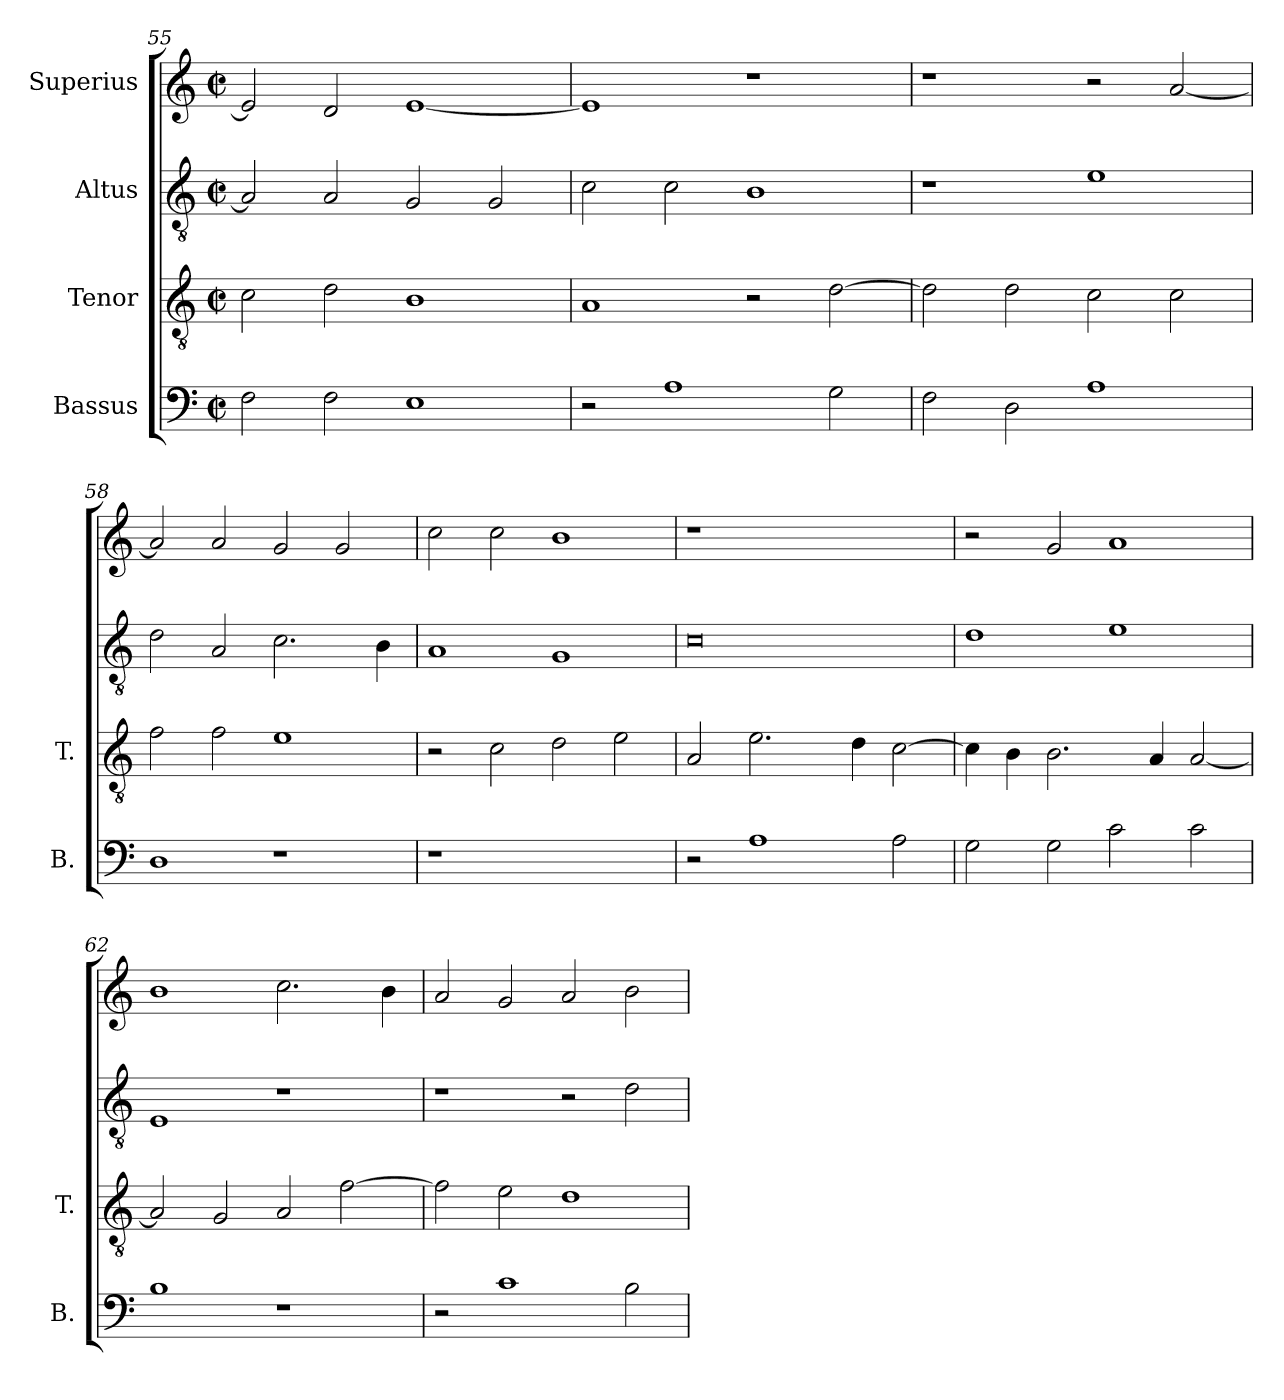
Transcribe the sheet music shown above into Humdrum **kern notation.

**kern	**kern	**kern	**kern
*part4	*part3	*part2	*part1
*staff4	*staff3	*staff2	*staff1
*I"Bassus	*I"Tenor	*I"Altus	*I"Superius
*I'B.	*I'T.	*	*
*clefF4	*clefGv2	*clefGv2	*clefG2
*	*ITrd7c12	*ITrd7c12	*
*k[]	*k[]	*k[]	*k[]
*C:	*C:	*C:	*C:
*M2/2	*M2/2	*M2/2	*M2/2
*met(c|)	*met(c|)	*met(c|)	*met(c|)
=55	=55	=55	=55
2Fi\	2Ci\	2AAi/]	2ei/]
2Fi\	2Di\	2AAi/	2di/
1Ei	1BBi	2GGi/	[<1ei
.	.	2GGi/	.
=56	=56	=56	=56
2r	1AAi	2Ci\	1ei]
1Ai	.	2Ci\	.
.	2r	1BBi	1r
2Gi\	[>2Di\	.	.
!!LO:PB:g=z
=57	=57	=57	=57
2Fi\	2Di\]	1r	1r
2Di\	2Di\	.	.
1Ai	2Ci\	1Ei	2r
.	2Ci\	.	[<2ai/
=58	=58	=58	=58
1Di	2Fi\	2Di\	2ai/]
.	2Fi\	2AAi/	2ai/
1r	1Ei	2.Ci\	2gi/
.	.	.	2gi/
.	.	4BBi\	.
=59	=59	=59	=59
!LO:N:vis=1	!	!	!
1r	2r	1AAi	2cci\
.	2Ci\	.	2cci\
1ryy	2Di\	1GGi	1bi
.	2Ei\	.	.
=60	=60	=60	=60
!	!	!	!LO:N:vis=1
2r	2AAi/	0Ci	1r
1Ai	2.Ei\	.	.
.	.	.	1ryy
.	4Di\	.	.
2Ai\	[>2Ci\	.	.
=61	=61	=61	=61
2Gi\	4Ci\]	1Di	2r
.	4BBi\	.	.
2Gi\	2.BBi\	.	2gi/
2ci\	.	1Ei	1ai
.	4AAi/	.	.
2ci\	[<2AAi/	.	.
!!LO:LB:g=z
=62	=62	=62	=62
1Bi	2AAi/]	1EEi	1bi
.	2GGi/	.	.
1r	2AAi/	1r	2.cci\
.	[>2Fi\	.	.
.	.	.	4bi\
=63	=63	=63	=63
2r	2Fi\]	1r	2ai/
1ci	2Ei\	.	2gi/
.	1Di	2r	2ai/
2Bi\	.	2Di\	2bi\
=	=	=	=
*-	*-	*-	*-
